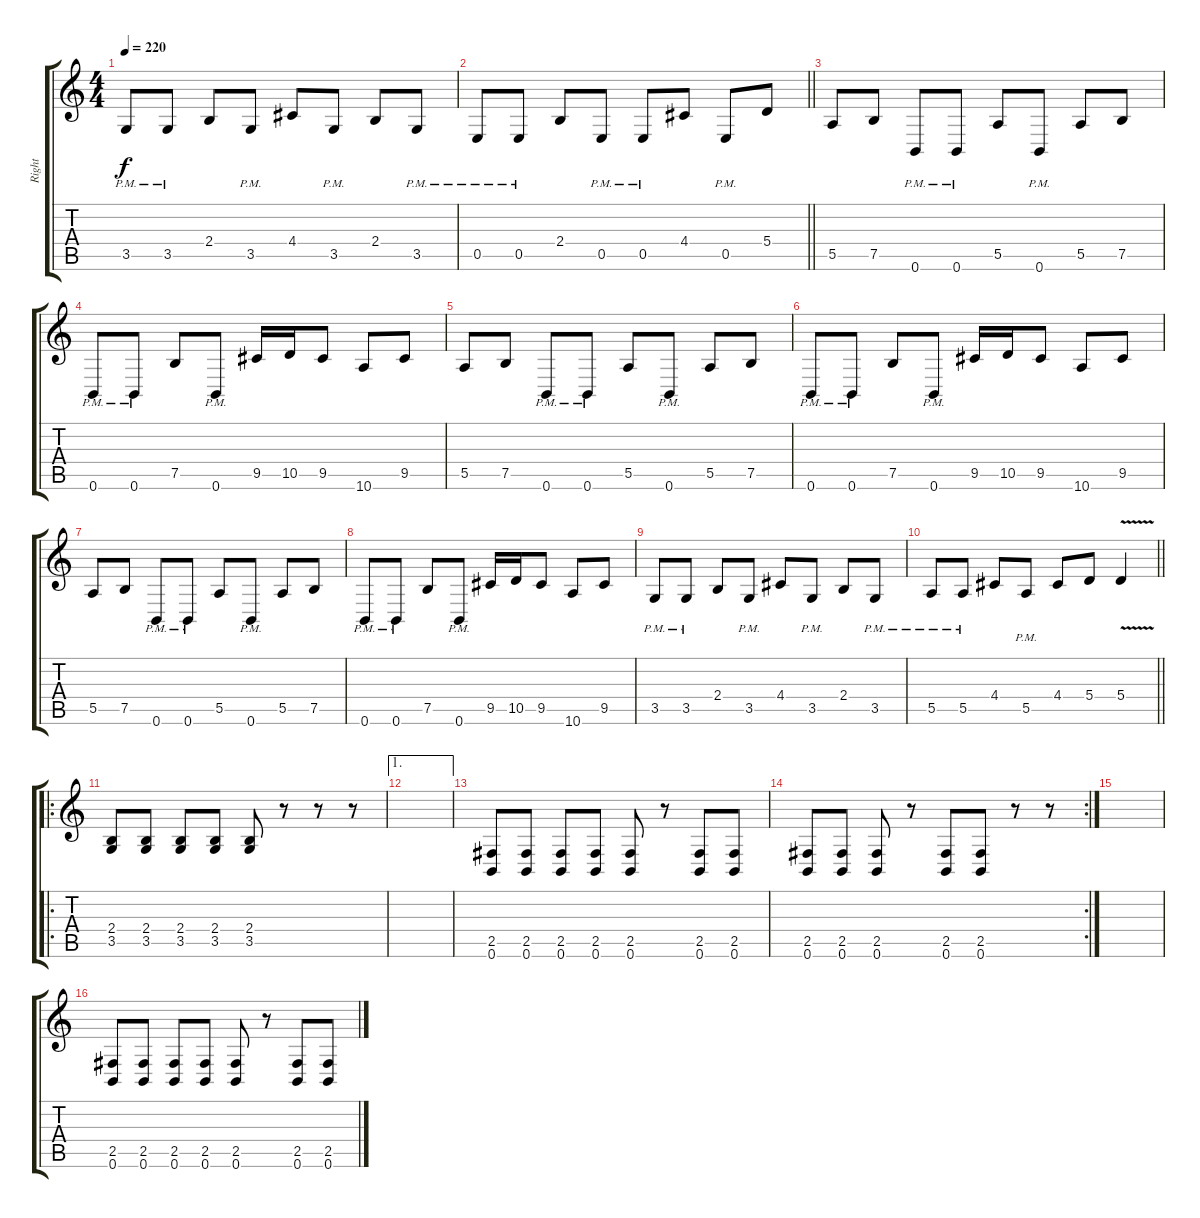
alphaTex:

\track ("Right" "Right") {instrument distortionguitar}
\staff {score tabs}
\tuning (B3 Gb3 D3 A2 E2 B1) {hide}
\ts (4 4)
\tempo 220
\clef g2
\ks c
3.5{pm}.8{dy f} 3.5{pm}.8 2.4.8 3.5{pm}.8 4.4.8 3.5{pm}.8 2.4.8 3.5{pm}.8 |
\barLineRight lightlight
0.5{pm}.8 0.5{pm}.8 2.4.8 0.5{pm}.8 0.5{pm}.8 4.4.8 0.5{pm}.8 5.4.8 |
5.5.8 7.5.8 0.6{pm}.8 0.6{pm}.8 5.5.8 0.6{pm}.8 5.5.8 7.5.8 |
0.6{pm}.8 0.6{pm}.8 7.5.8 0.6{pm}.8 9.5.16 10.5.16 9.5.8 10.6.8 9.5.8 |
5.5.8 7.5.8 0.6{pm}.8 0.6{pm}.8 5.5.8 0.6{pm}.8 5.5.8 7.5.8 |
0.6{pm}.8 0.6{pm}.8 7.5.8 0.6{pm}.8 9.5.16 10.5.16 9.5.8 10.6.8 9.5.8 |
5.5.8 7.5.8 0.6{pm}.8 0.6{pm}.8 5.5.8 0.6{pm}.8 5.5.8 7.5.8 |
0.6{pm}.8 0.6{pm}.8 7.5.8 0.6{pm}.8 9.5.16 10.5.16 9.5.8 10.6.8 9.5.8 |
3.5{pm}.8 3.5{pm}.8 2.4.8 3.5{pm}.8 4.4.8 3.5{pm}.8 2.4.8 3.5{pm}.8 |
\barLineRight lightlight
5.5{pm}.8 5.5{pm}.8 4.4.8 5.5{pm}.8 4.4.8 5.4.8 5.4{v}.4 |
\ro
(2.4 3.5).8 (2.4 3.5).8 (2.4 3.5).8 (2.4 3.5).8 (2.4 3.5).8 r.8 r.8 r.8 |
\ae 1
|
(2.5 0.6).8 (2.5 0.6).8 (2.5 0.6).8 (2.5 0.6).8 (2.5 0.6).8 r.8 (2.5 0.6).8 (2.5 0.6).8 |
\rc 2
(2.5 0.6).8 (2.5 0.6).8 (2.5 0.6).8 r.8 (2.5 0.6).8 (2.5 0.6).8 r.8 r.8 |
|
(2.5 0.6).8 (2.5 0.6).8 (2.5 0.6).8 (2.5 0.6).8 (2.5 0.6).8 r.8 (2.5 0.6).8 (2.5 0.6).8
